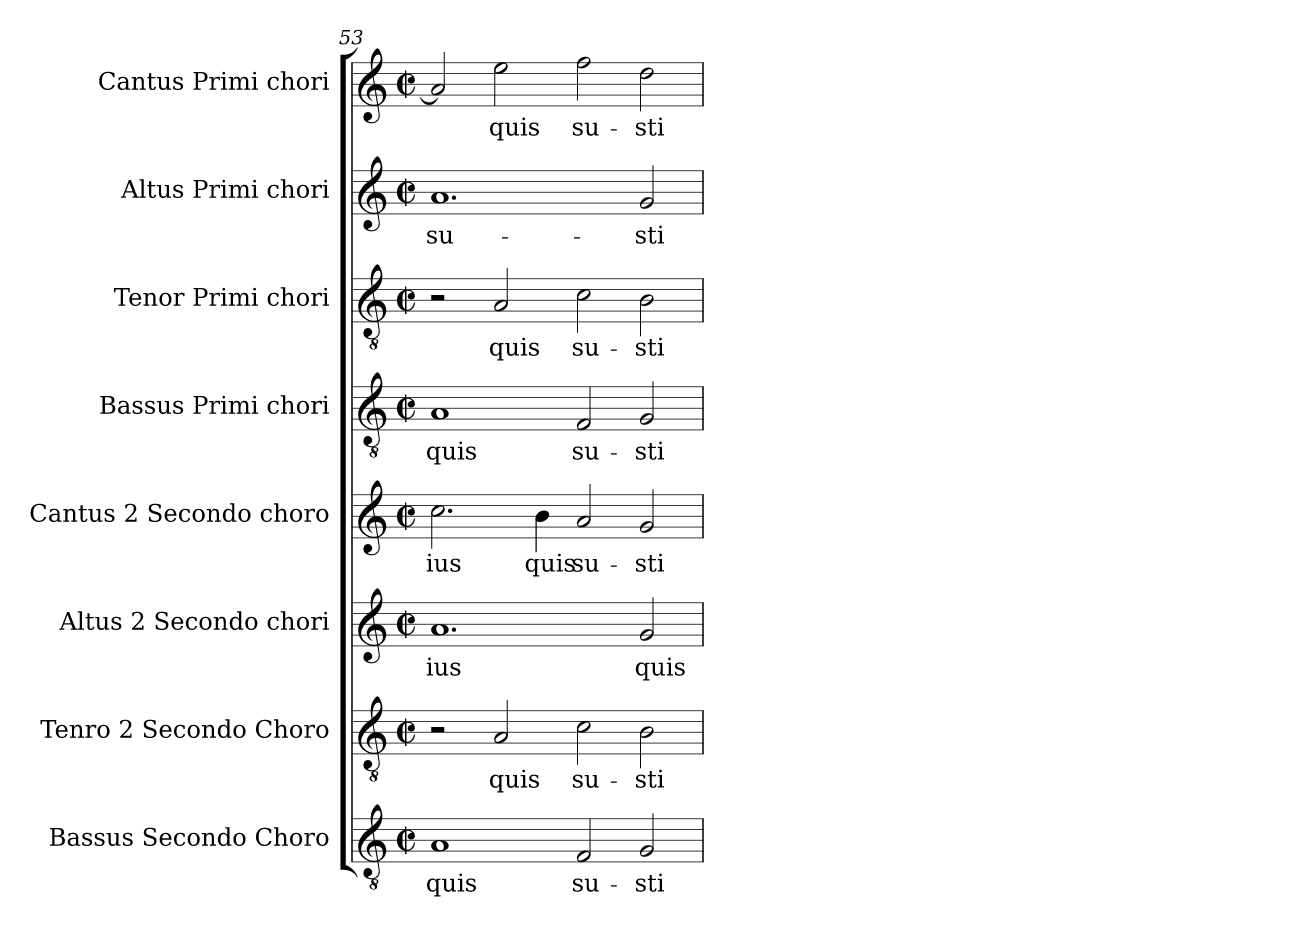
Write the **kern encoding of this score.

**kern	**text	**kern	**text	**kern	**text	**kern	**text	**kern	**text	**kern	**text	**kern	**text	**kern	**text
*part8	*part8	*part7	*part7	*part6	*part6	*part5	*part5	*part4	*part4	*part3	*part3	*part2	*part2	*part1	*part1
*staff8	*staff8	*staff7	*staff7	*staff6	*staff6	*staff5	*staff5	*staff4	*staff4	*staff3	*staff3	*staff2	*staff2	*staff1	*staff1
*I"Bassus  Secondo Choro	*	*I"Tenro 2  Secondo Choro	*	*I"Altus 2  Secondo chori	*	*I"Cantus 2  Secondo choro	*	*I"Bassus  Primi chori	*	*I"Tenor  Primi chori	*	*I"Altus  Primi chori	*	*I"Cantus  Primi chori	*
*I'Ch	*	*I'Ch	*	*I'Ch	*	*I'Ch	*	*I'Ch	*	*I'Ch	*	*I'Ch	*	*I'Ch	*
*clefGv2	*	*clefGv2	*	*clefG2	*	*clefG2	*	*clefGv2	*	*clefGv2	*	*clefG2	*	*clefG2	*
*M2/2	*	*M2/2	*	*M2/2	*	*M2/2	*	*M2/2	*	*M2/2	*	*M2/2	*	*M2/2	*
*met(c|)	*	*met(c|)	*	*met(c|)	*	*met(c|)	*	*met(c|)	*	*met(c|)	*	*met(c|)	*	*met(c|)	*
=53	=53	=53	=53	=53	=53	=53	=53	=53	=53	=53	=53	=53	=53	=53	=53
!	!LO:LY:b:cj	!	!	!	!LO:LY:b:cj	!	!LO:LY:b:cj	!	!LO:LY:b:cj	!	!	!	!LO:LY:b:cj	!	!
1A	quis	2r	.	1.a	-ius	2.cc\	-ius	1A	quis	2r	.	1.a	su-	2a/]	.
!	!	!	!LO:LY:b:cj	!	!	!	!	!	!	!	!LO:LY:b:cj	!	!	!	!LO:LY:b:cj
.	.	2A/	quis	.	.	.	.	.	.	2A/	quis	.	.	2ee\	quis
!	!	!	!	!	!	!	!LO:LY:b:cj	!	!	!	!	!	!	!	!
.	.	.	.	.	.	4b\	quis	.	.	.	.	.	.	.	.
!	!LO:LY:b:cj	!	!LO:LY:b:cj	!	!	!	!LO:LY:b:cj	!	!LO:LY:b:cj	!	!LO:LY:b:cj	!	!	!	!LO:LY:b:cj
2F/	su-	2c\	su-	.	.	2a/	su-	2F/	su-	2c\	su-	.	.	2ff\	su-
!	!LO:LY:b:cj	!	!LO:LY:b:cj	!	!LO:LY:b:cj	!	!LO:LY:b:cj	!	!LO:LY:b:cj	!	!LO:LY:b:cj	!	!LO:LY:b:cj	!	!LO:LY:b:cj
2G/	-sti-	2B\	-sti-	2g/	quis	2g/	-sti-	2G/	-sti-	2B\	-sti-	2g/	-sti-	2dd\	-sti-
=	=	=	=	=	=	=	=	=	=	=	=	=	=	=	=
*-	*-	*-	*-	*-	*-	*-	*-	*-	*-	*-	*-	*-	*-	*-	*-
